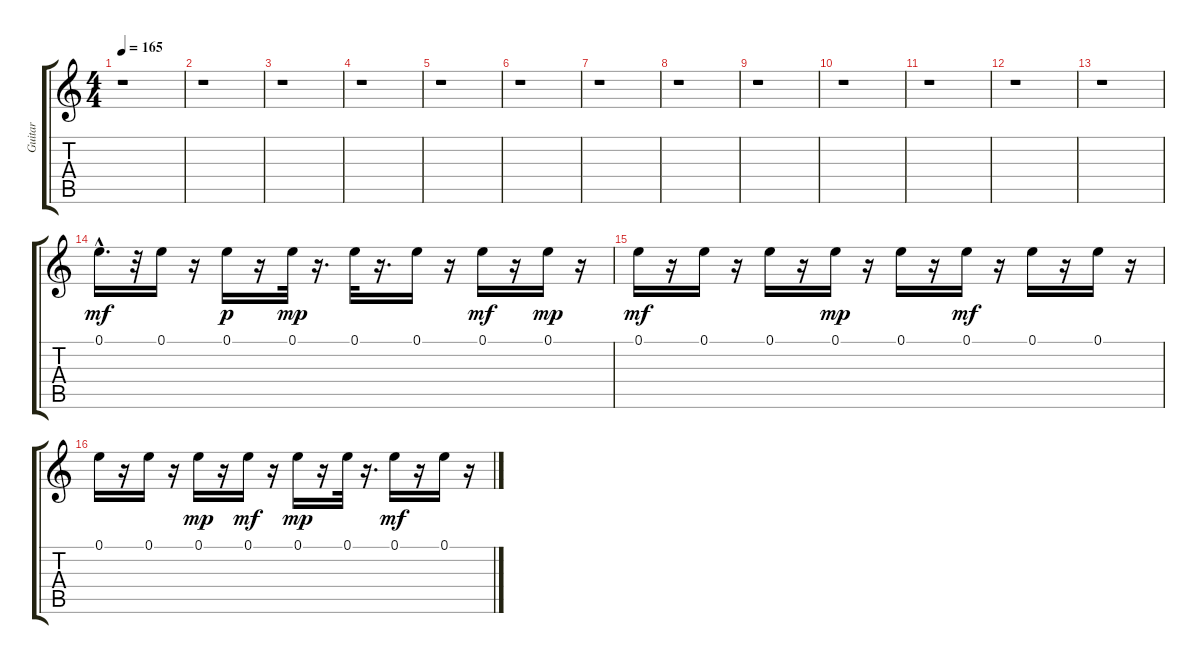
\track ("Guitar" "Guitar") {instrument distortionguitar}
\staff {score tabs}
\tuning (E4 B3 G3 D3 A2 E2) {hide}
\ts (4 4)
\tempo 165
\clef g2
\ks c
r.1{dy mf instrument distortionguitar} |
r.1 |
r.1 |
r.1 |
r.1 |
r.1 |
r.1 |
r.1 |
r.1 |
r.1 |
r.1 |
r.1 |
r.1 |
0.1{hac}.16{d} r.32 0.1.16 r.16 0.1.16{dy p} r.16 0.1.32{dy mp} r.16{d} 0.1.32 r.16{d} 0.1.16 r.16 0.1.16{dy mf} r.16 0.1.16{dy mp} r.16 |
0.1.16{dy mf} r.16 0.1.16 r.16 0.1.16 r.16 0.1.16{dy mp} r.16 0.1.16 r.16 0.1.16{dy mf} r.16 0.1.16 r.16 0.1.16 r.16 |
0.1.16 r.16 0.1.16 r.16 0.1.16{dy mp} r.16 0.1.16{dy mf} r.16 0.1.16{dy mp} r.16 0.1.32 r.16{d} 0.1.16{dy mf} r.16 0.1.16 r.16
